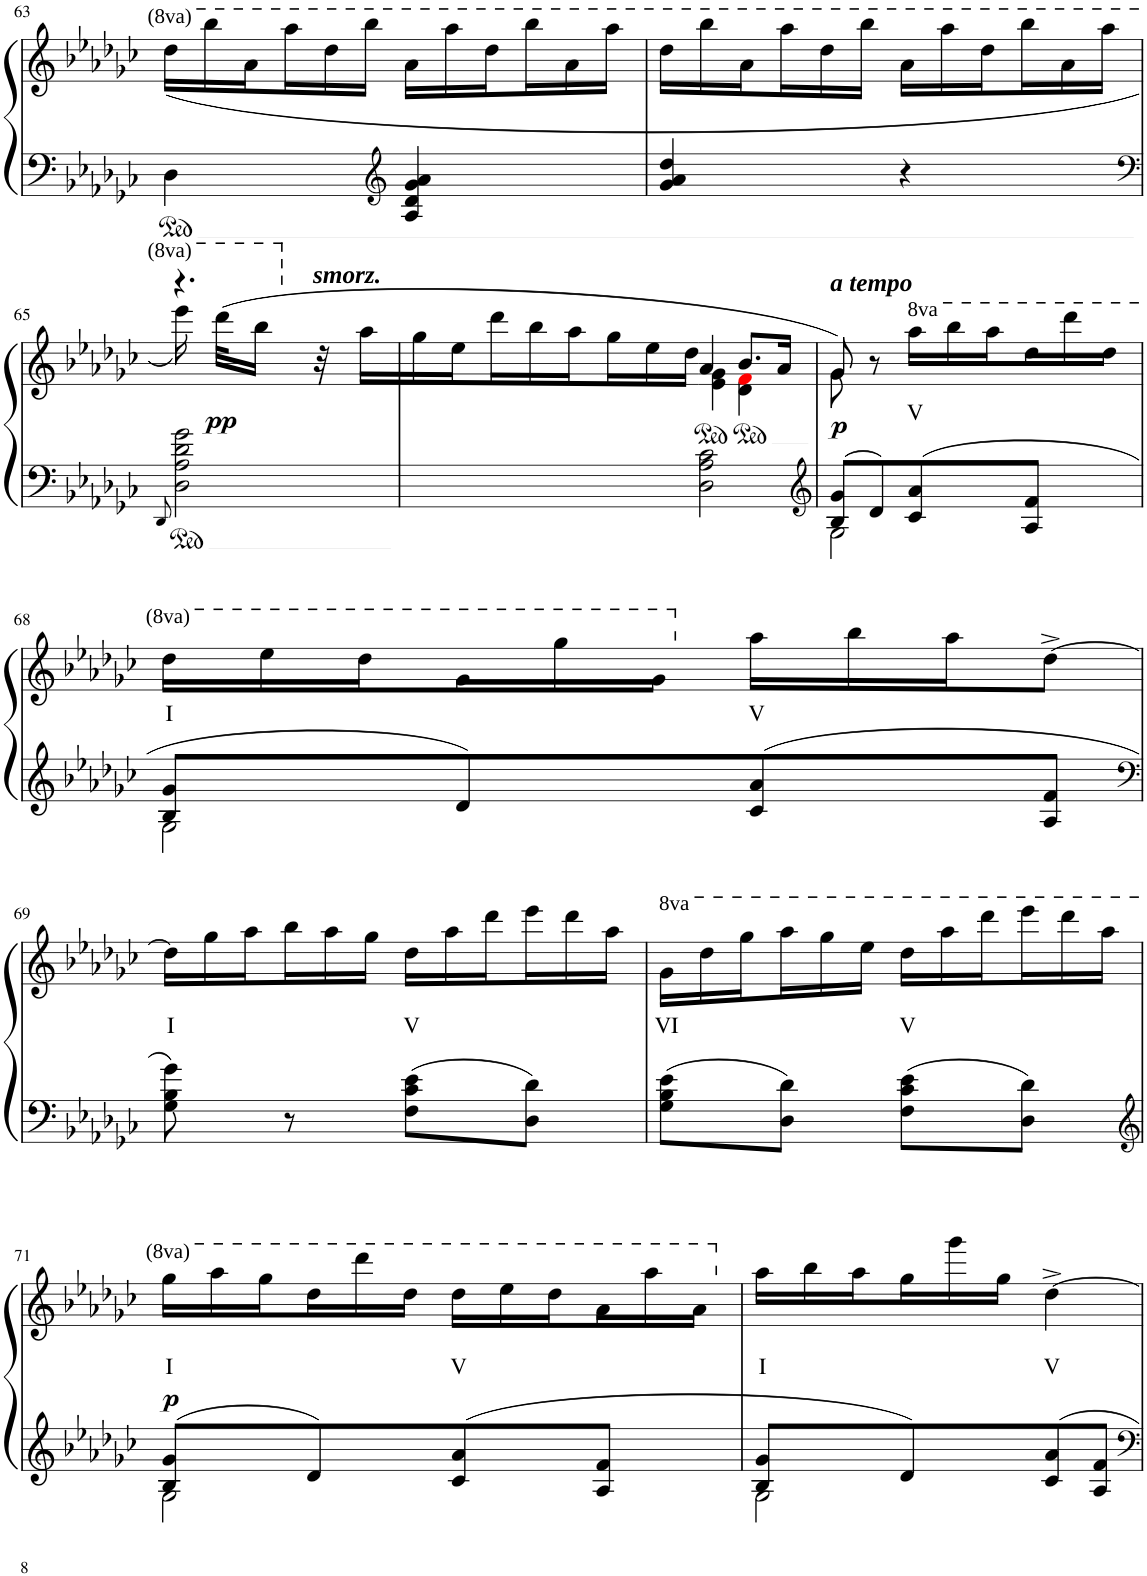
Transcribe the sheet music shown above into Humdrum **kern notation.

**kern	**kern	**text	**dynam
*part1	*part1	*part1	*part1
*staff2	*staff1	*staff1	*staff1/2
*I"Piano	*	*	*
*I'Pno	*	*	*
!!LO:PB:g=z
*clefF4	*clefG2	*	*
*k[b-e-a-d-g-c-]	*k[b-e-a-d-g-c-]	*	*
*M2/4	*M2/4	*	*
*	*Xtuplet	*	*
=63	=63	=63	=63
4D-\	(24ddd-\LL	.	.
.	24bbb-\	.	.
.	24aa-\	.	.
.	24aaa-\	.	.
.	24ddd-\	.	.
.	24bbb-\JJ	.	.
*clefG2	*	*	*
4A-/ 4d-/ 4g-/ 4a-/	24aa-\LL	.	.
.	24aaa-\	.	.
.	24ddd-\	.	.
.	24bbb-\	.	.
.	24aa-\	.	.
.	24aaa-\JJ	.	.
=64	=64	=64	=64
4g-/ 4a-/ 4dd-/	24ddd-\LL	.	.
.	24bbb-\	.	.
.	24aa-\	.	.
.	24aaa-\	.	.
.	24ddd-\	.	.
.	24bbb-\JJ	.	.
4r	24aa-\LL	.	.
.	24aaa-\	.	.
.	24ddd-\	.	.
.	24bbb-\	.	.
.	24aa-\	.	.
.	24aaa-\JJ	.	.
!!LO:LB:g=z
=65	=65	=65	=65
*clefF4	*	*	*
8qDD-/	.	.	.
*	*^	*	*
*	*	*^	*	*
2D-\ 2A-\ 2d-\ 2g-\	4.r	24eeee-\)	4ryy	.	.
.	.	48ryy	.	.	.
!	!	!	!	!	!LO:DY:b
.	.	(>48dddd-\KLL	.	.	pp
.	.	24bbb-\JJ	.	.	.
.	.	2.ryy	.	.	.
.	.	.	2ryy	.	.
!	!LO:TX:a:Bi:t=smorz.	!	!	!	!
.	8ryy	.	.	.	.
4ryy	24aa-\LL	.	.	.	.
.	24gg-\	.	.	.	.
.	24ee-\	.	.	.	.
.	24ddd-\	.	.	.	.
.	24bb-\	.	.	.	.
.	24aa-\	.	.	.	.
8ryy	24gg-\	.	8ryy	.	.
.	24ee-\	.	.	.	.
.	24dd-\JJ	.	.	.	.
*	*	*v	*v	*	*
=66	=66	=66	=66	=66
2D-\ 2A-\ 2c-\	4a-/	4e-\ 4g-\	.	.
.	8.b-/L	4d-\ 4fi\	.	.
.	16a-/Jk	.	.	.
=67	=67	=67	=67	=67
*clefG2	*	*	*	*
*^	*	*	*	*
!	!	!LO:TX:a:Bi:t=a tempo	!	!	!
!	!	!	!	!	!LO:DY:b
8B-/ 8g-/L	2G-\	8g-/)	8g-\	.	p
8d-/	.	8r	4.ryy	.	.
*	*	*8va	*	*	*
!	!	!	!	!LO:LY:b	!
8c-/ 8a-/	.	24aaa-\LL	.	V	.
.	.	24bbb-\	.	.	.
.	.	24aaa-\	.	.	.
8A-/ 8f/J	.	24ddd-\	.	.	.
.	.	24dddd-\	.	.	.
.	.	24ddd-\JJ	.	.	.
*	*	*v	*v	*	*
!!LO:LB:g=z
=68	=68	=68	=68	=68
!	!	!	!LO:LY:b	!
8B-/ 8g-/L	2G-\	24ddd-\LL	I	.
.	.	24eee-\	.	.
.	.	24ddd-\	.	.
8d-/	.	24gg-\	.	.
.	.	24ggg-\	.	.
.	.	24gg-\JJ	.	.
*	*	*X8va	*	*
!	!	!	!LO:LY:b	!
8c-/ 8a-/	.	24aa-\LL	V	.
.	.	24bb-\	.	.
.	.	24aa-\J	.	.
8A-/ 8f/J	.	[8dd-^\J	.	.
*v	*v	*	*	*
!!LO:LB:g=z
=69	=69	=69	=69
*clefF4	*	*	*
!	!	!LO:LY:b	!
8G-\ 8B-\ 8g-\	24dd-\LL]	I	.
.	24gg-\	.	.
.	24aa-\	.	.
8r	24bb-\	.	.
.	24aa-\	.	.
.	24gg-\JJ	.	.
!	!	!LO:LY:b	!
8F\ 8c-\ 8e-\L	24dd-\LL	V	.
.	24aa-\	.	.
.	24ddd-\	.	.
8D-\ 8d-\J	24eee-\	.	.
.	24ddd-\	.	.
.	24aa-\JJ	.	.
=70	=70	=70	=70
*	*8va	*	*
!	!	!LO:LY:b	!
8G-\ 8B-\ 8e-\L	24gg-\LL	VI	.
.	24ddd-\	.	.
.	24ggg-\	.	.
8D-\ 8d-\J	24aaa-\	.	.
.	24ggg-\	.	.
.	24eee-\JJ	.	.
!	!	!LO:LY:b	!
8F\ 8c-\ 8e-\L	24ddd-\LL	V	.
.	24aaa-\	.	.
.	24dddd-\	.	.
8D-\ 8d-\J	24eeee-\	.	.
.	24dddd-\	.	.
.	24aaa-\JJ	.	.
!!LO:LB:g=z
=71	=71	=71	=71
*clefG2	*	*	*
*^	*	*	*
!	!	!	!LO:LY:b	!LO:DY:b
8B-/ 8g-/L	2G-\	24ggg-\LL	I	p
.	.	24aaa-\	.	.
.	.	24ggg-\	.	.
8d-/	.	24ddd-\	.	.
.	.	24dddd-\	.	.
.	.	24ddd-\JJ	.	.
!	!	!	!LO:LY:b	!
8c-/ 8a-/	.	24ddd-\LL	V	.
.	.	24eee-\	.	.
.	.	24ddd-\	.	.
8A-/ 8f/J	.	24aa-\	.	.
.	.	24aaa-\	.	.
.	.	24aa-\JJ	.	.
=72	=72	=72	=72	=72
*	*	*X8va	*	*
!	!	!	!LO:LY:b	!
8B-/ 8g-/L	2G-\	24aa-\LL	I	.
.	.	24bb-\	.	.
.	.	24aa-\	.	.
8d-/	.	24gg-\	.	.
.	.	24ggg-\	.	.
.	.	24gg-\JJ	.	.
!	!	!	!LO:LY:b	!
8c-/ 8a-/	.	[4dd-^\	V	.
8A-/ 8f/J	.	.	.	.
*v	*v	*	*	*
=	=	=	=
*-	*-	*-	*-
